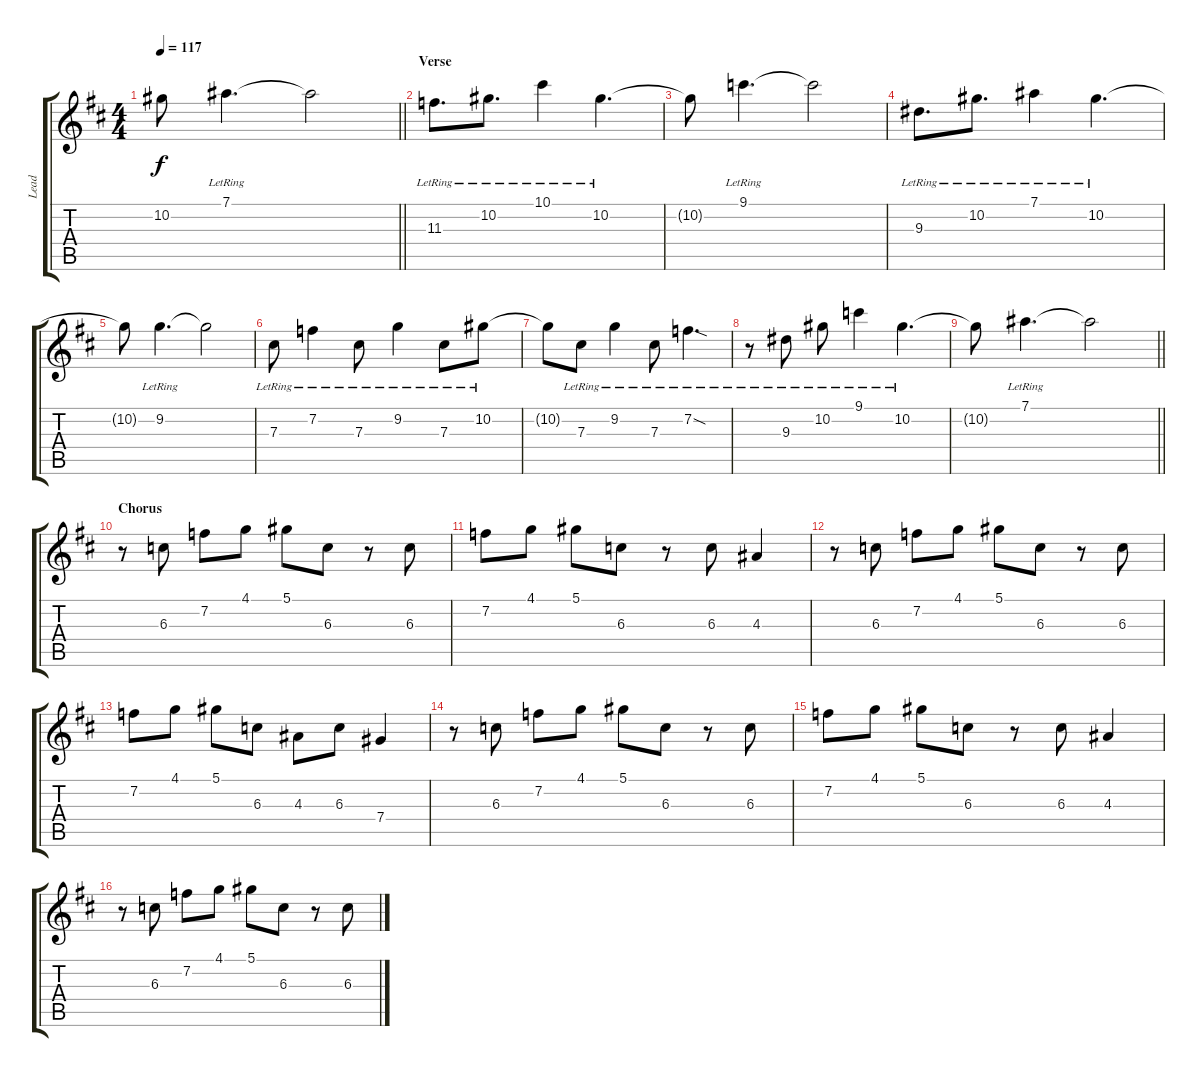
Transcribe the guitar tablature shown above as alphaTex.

\track ("Lead" "Lead") {instrument overdrivenguitar}
\staff {score tabs}
\tuning (Eb4 Bb3 Gb3 Db3 Ab2 Eb2) {hide}
\ts (4 4)
\tempo 117
\clef g2
\barLineRight lightlight
\ks d
10.2{t}.8{dy f} 7.1{lr}.4{d} 7.1{t}.2 |
\section ("" "Verse")
11.3{lr}.8{d} 10.2{lr}.8{d} 10.1{lr}.4 10.2{lr}.4{d} |
10.2{t}.8 9.1{lr}.4{d} 9.1{t}.2 |
9.3{lr}.8{d} 10.2{lr}.8{d} 7.1{lr}.4 10.2{lr}.4{d} |
10.2{t}.8 9.2{lr}.4{d} 9.2{t}.2 |
7.3{lr}.8 7.2{lr}.4 7.3{lr}.8 9.2{lr}.4 7.3{lr}.8 10.2{lr}.8 |
10.2{t}.8 7.3{lr}.8 9.2{lr}.4 7.3{lr}.8 7.2{sod lr}.4{d} |
r.8 9.3{lr}.8 10.2{lr}.8 9.1{lr}.4 10.2{lr}.4{d} |
\barLineRight lightlight
10.2{t}.8 7.1{lr}.4{d} 7.1{t}.2 |
\section ("" "Chorus")
r.8 6.3.8 7.2.8 4.1.8 5.1.8 6.3.8 r.8 6.3.8 |
7.2.8 4.1.8 5.1.8 6.3.8 r.8 6.3.8 4.3.4 |
r.8 6.3.8 7.2.8 4.1.8 5.1.8 6.3.8 r.8 6.3.8 |
7.2.8 4.1.8 5.1.8 6.3.8 4.3.8 6.3.8 7.4.4 |
r.8 6.3.8 7.2.8 4.1.8 5.1.8 6.3.8 r.8 6.3.8 |
7.2.8 4.1.8 5.1.8 6.3.8 r.8 6.3.8 4.3.4 |
r.8 6.3.8 7.2.8 4.1.8 5.1.8 6.3.8 r.8 6.3.8
